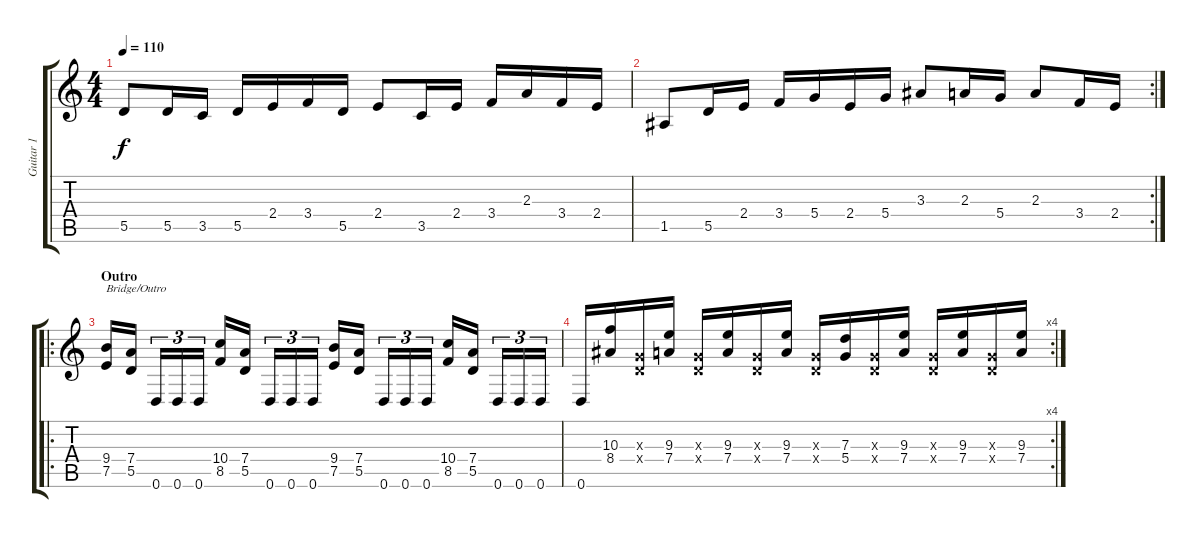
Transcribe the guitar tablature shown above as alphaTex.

\track ("Guitar 1" "Guitar 1") {instrument distortionguitar}
\staff {score tabs}
\tuning (E4 B3 G3 D3 A2 D2) {hide}
\ts (4 4)
\tempo 110
\clef g2
\ks c
5.5.8{dy f} 5.5.16 3.5.16 5.5.16 2.4.16 3.4.16 5.5.16 2.4.8 3.5.16 2.4.16 3.4.16 2.3.16 3.4.16 2.4.16 |
\rc 2
1.5.8 5.5.16 2.4.16 3.4.16 5.4.16 2.4.16 5.4.16 3.3.8 2.3.16 5.4.16 2.3.8 3.4.16 2.4.16 |
\ro
\section ("" "Outro")
(9.4 7.5).16{txt "Bridge/Outro"} (7.4 5.5).16 0.6.16{tu (3 2)} 0.6.16{tu (3 2)} 0.6.16{tu (3 2)} (10.4 8.5).16 (7.4 5.5).16 0.6.16{tu (3 2)} 0.6.16{tu (3 2)} 0.6.16{tu (3 2)} (9.4 7.5).16 (7.4 5.5).16 0.6.16{tu (3 2)} 0.6.16{tu (3 2)} 0.6.16{tu (3 2)} (10.4 8.5).16 (7.4 5.5).16 0.6.16{tu (3 2)} 0.6.16{tu (3 2)} 0.6.16{tu (3 2)} |
\rc 4
0.6.16 (10.3 8.4).16 (0.3{x} 0.4{x}).16 (9.3 7.4).16 (0.3{x} 0.4{x}).16 (9.3 7.4).16 (0.3{x} 0.4{x}).16 (9.3 7.4).16 (0.3{x} 0.4{x}).16 (7.3 5.4).16 (0.3{x} 0.4{x}).16 (9.3 7.4).16 (0.3{x} 0.4{x}).16 (9.3 7.4).16 (0.3{x} 0.4{x}).16 (9.3 7.4).16
